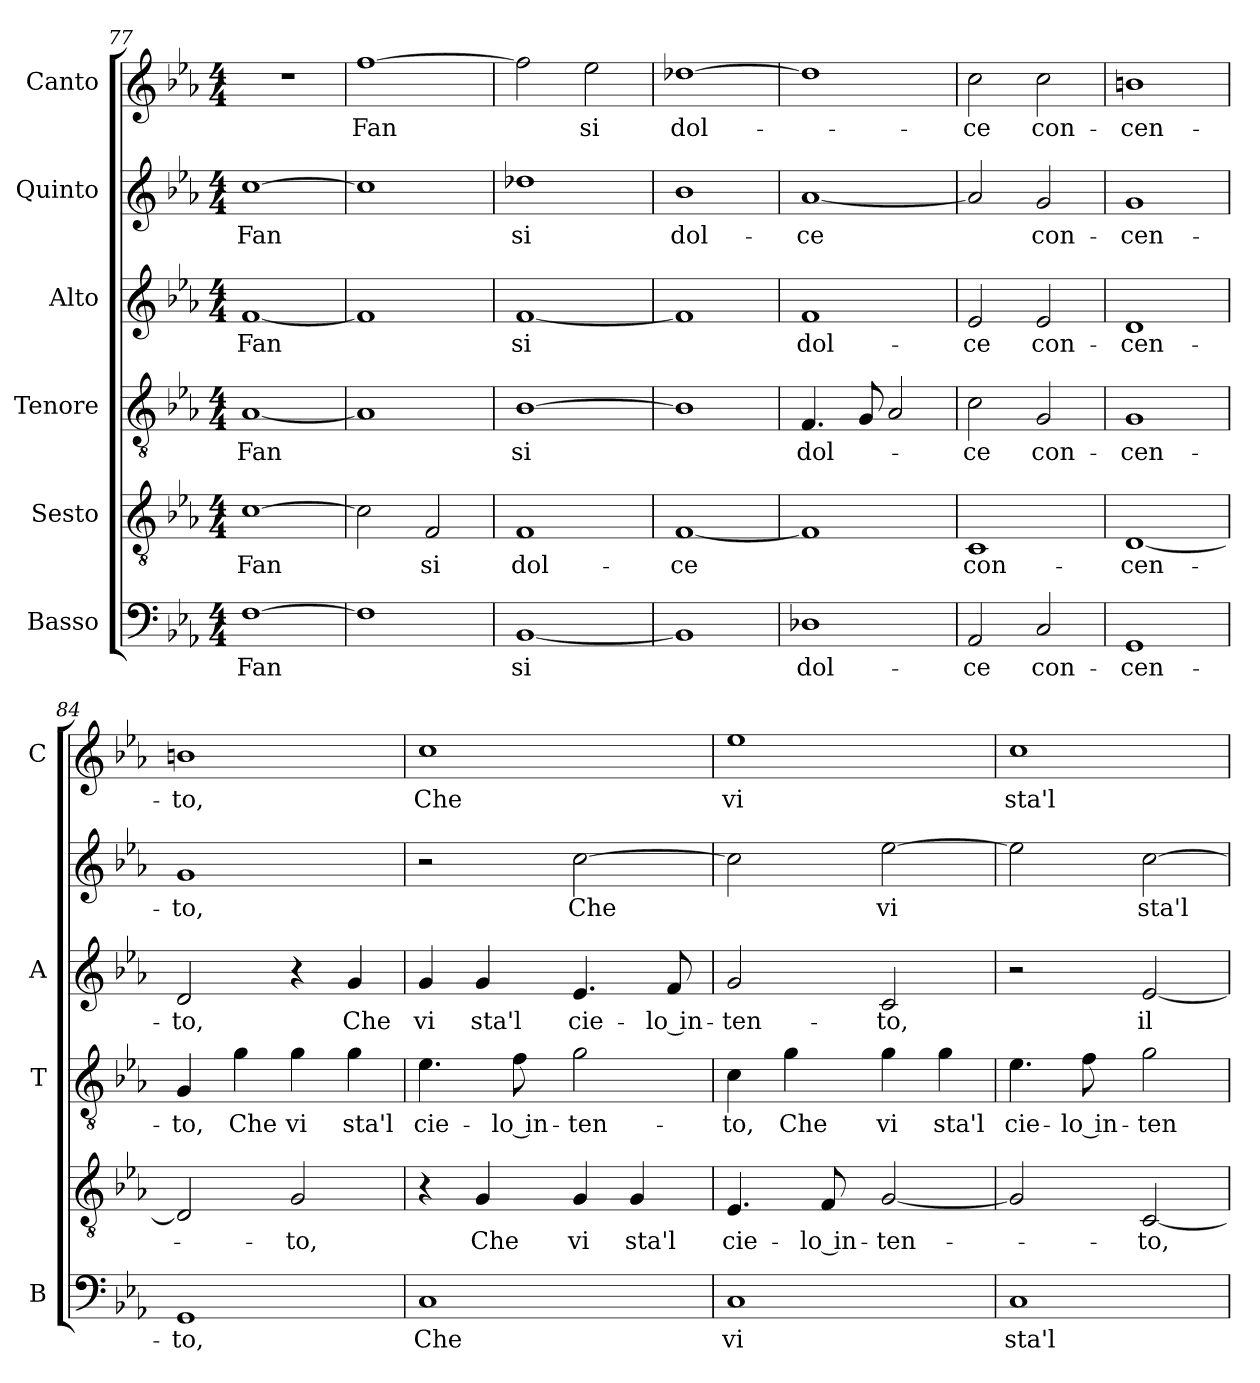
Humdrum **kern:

**kern	**text	**kern	**text	**kern	**text	**kern	**text	**kern	**text	**kern	**text
*part6	*part6	*part5	*part5	*part4	*part4	*part3	*part3	*part2	*part2	*part1	*part1
*staff6	*staff6	*staff5	*staff5	*staff4	*staff4	*staff3	*staff3	*staff2	*staff2	*staff1	*staff1
*I"Basso	*	*I"Sesto	*	*I"Tenore	*	*I"Alto	*	*I"Quinto	*	*I"Canto	*
*I'B	*	*	*	*I'T	*	*I'A	*	*	*	*I'C	*
*clefF4	*	*clefGv2	*	*clefGv2	*	*clefG2	*	*clefG2	*	*clefG2	*
*k[b-e-a-]	*	*k[b-e-a-]	*	*k[b-e-a-]	*	*k[b-e-a-]	*	*k[b-e-a-]	*	*k[b-e-a-]	*
*E-:	*	*E-:	*	*E-:	*	*E-:	*	*E-:	*	*E-:	*
*M4/4	*	*M4/4	*	*M4/4	*	*M4/4	*	*M4/4	*	*M4/4	*
=77	=77	=77	=77	=77	=77	=77	=77	=77	=77	=77	=77
!	!LO:LY:b	!	!LO:LY:b	!	!LO:LY:b	!	!LO:LY:b	!	!LO:LY:b	!	!
[1F	Fan	[1c	Fan	[1A-	Fan	[1f	Fan	[1cc	Fan	1r	.
=78	=78	=78	=78	=78	=78	=78	=78	=78	=78	=78	=78
!	!	!	!	!	!	!	!	!	!	!	!LO:LY:b
1F]	.	2c\]	.	1A-]	.	1f]	.	1cc]	.	[1ff	Fan
!	!	!	!LO:LY:b	!	!	!	!	!	!	!	!
.	.	2F/	si	.	.	.	.	.	.	.	.
=79	=79	=79	=79	=79	=79	=79	=79	=79	=79	=79	=79
!	!LO:LY:b	!	!LO:LY:b	!	!LO:LY:b	!	!LO:LY:b	!	!LO:LY:b	!	!
[1BB-	si	1F	dol-	[1B-	si	[1f	si	1dd-X	si	2ff\]	.
!	!	!	!	!	!	!	!	!	!	!	!LO:LY:b
.	.	.	.	.	.	.	.	.	.	2ee-\	si
=80	=80	=80	=80	=80	=80	=80	=80	=80	=80	=80	=80
!	!	!	!LO:LY:b	!	!	!	!	!	!LO:LY:b	!	!LO:LY:b
1BB-]	.	[1F	-ce	1B-]	.	1f]	.	1b-	dol-	[1dd-X	dol-
=81	=81	=81	=81	=81	=81	=81	=81	=81	=81	=81	=81
!	!LO:LY:b	!	!	!	!LO:LY:b	!	!LO:LY:b	!	!LO:LY:b	!	!
1D-X	dol-	1F]	.	4.F/	dol-	1f	dol-	[1a-	-ce	1dd-]	.
.	.	.	.	8G/	.	.	.	.	.	.	.
.	.	.	.	2A-/	.	.	.	.	.	.	.
=82	=82	=82	=82	=82	=82	=82	=82	=82	=82	=82	=82
!	!LO:LY:b	!	!LO:LY:b	!	!LO:LY:b	!	!LO:LY:b	!	!	!	!LO:LY:b
2AA-/	-ce	1C	con-	2c\	-ce	2e-/	-ce	2a-/]	.	2cc\	-ce
!	!LO:LY:b	!	!	!	!LO:LY:b	!	!LO:LY:b	!	!LO:LY:b	!	!LO:LY:b
2C/	con-	.	.	2G/	con-	2e-/	con-	2g/	con-	2cc\	con-
!!LO:LB:g=z
=83	=83	=83	=83	=83	=83	=83	=83	=83	=83	=83	=83
!	!LO:LY:b	!	!LO:LY:b	!	!LO:LY:b	!	!LO:LY:b	!	!LO:LY:b	!	!LO:LY:b
1GG	-cen-	[1D	-cen-	1G	-cen-	1d	-cen-	1g	-cen-	1bn	-cen-
=84	=84	=84	=84	=84	=84	=84	=84	=84	=84	=84	=84
!	!LO:LY:b	!	!	!	!LO:LY:b	!	!LO:LY:b	!	!LO:LY:b	!	!LO:LY:b
1GG	-to,	2D/]	.	4G/	-to,	2d/	-to,	1g	-to,	1bn	-to,
!	!	!	!	!	!LO:LY:b	!	!	!	!	!	!
.	.	.	.	4g\	Che	.	.	.	.	.	.
!	!	!	!LO:LY:b	!	!LO:LY:b	!	!	!	!	!	!
.	.	2G/	-to,	4g\	vi	4r	.	.	.	.	.
!	!	!	!	!	!LO:LY:b	!	!LO:LY:b	!	!	!	!
.	.	.	.	4g\	sta'l	4g/	Che	.	.	.	.
=85	=85	=85	=85	=85	=85	=85	=85	=85	=85	=85	=85
!	!LO:LY:b	!	!	!	!LO:LY:b	!	!LO:LY:b	!	!	!	!LO:LY:b
1C	Che	4r	.	4.e-\	cie-	4g/	vi	2r	.	1cc	Che
!	!	!	!LO:LY:b	!	!	!	!LO:LY:b	!	!	!	!
.	.	4G/	Che	.	.	4g/	sta'l	.	.	.	.
!	!	!	!	!	!LO:LY:b	!	!	!	!	!	!
.	.	.	.	8f\	-lo in-	.	.	.	.	.	.
!	!	!	!LO:LY:b	!	!LO:LY:b	!	!LO:LY:b	!	!LO:LY:b	!	!
.	.	4G/	vi	2g\	-ten-	4.e-/	cie-	[2cc\	Che	.	.
!	!	!	!LO:LY:b	!	!	!	!	!	!	!	!
.	.	4G/	sta'l	.	.	.	.	.	.	.	.
!	!	!	!	!	!	!	!LO:LY:b	!	!	!	!
.	.	.	.	.	.	8f/	-lo in-	.	.	.	.
=86	=86	=86	=86	=86	=86	=86	=86	=86	=86	=86	=86
!	!LO:LY:b	!	!LO:LY:b	!	!LO:LY:b	!	!LO:LY:b	!	!	!	!LO:LY:b
1C	vi	4.E-/	cie-	4c\	-to,	2g/	-ten-	2cc\]	.	1ee-	vi
!	!	!	!	!	!LO:LY:b	!	!	!	!	!	!
.	.	.	.	4g\	Che	.	.	.	.	.	.
!	!	!	!LO:LY:b	!	!	!	!	!	!	!	!
.	.	8F/	-lo in-	.	.	.	.	.	.	.	.
!	!	!	!LO:LY:b	!	!LO:LY:b	!	!LO:LY:b	!	!LO:LY:b	!	!
.	.	[2G/	-ten-	4g\	vi	2c/	-to,	[2ee-\	vi	.	.
!	!	!	!	!	!LO:LY:b	!	!	!	!	!	!
.	.	.	.	4g\	sta'l	.	.	.	.	.	.
=87	=87	=87	=87	=87	=87	=87	=87	=87	=87	=87	=87
!	!LO:LY:b	!	!	!	!LO:LY:b	!	!	!	!	!	!LO:LY:b
1C	sta'l	2G/]	.	4.e-\	cie-	2r	.	2ee-\]	.	1cc	sta'l
!	!	!	!	!	!LO:LY:b	!	!	!	!	!	!
.	.	.	.	8f\	-lo in-	.	.	.	.	.	.
!	!	!	!LO:LY:b	!	!LO:LY:b	!	!LO:LY:b	!	!LO:LY:b	!	!
.	.	[2C/	-to,	2g\	-ten-	[2e-/	il	[2cc\	sta'l	.	.
=	=	=	=	=	=	=	=	=	=	=	=
*-	*-	*-	*-	*-	*-	*-	*-	*-	*-	*-	*-
